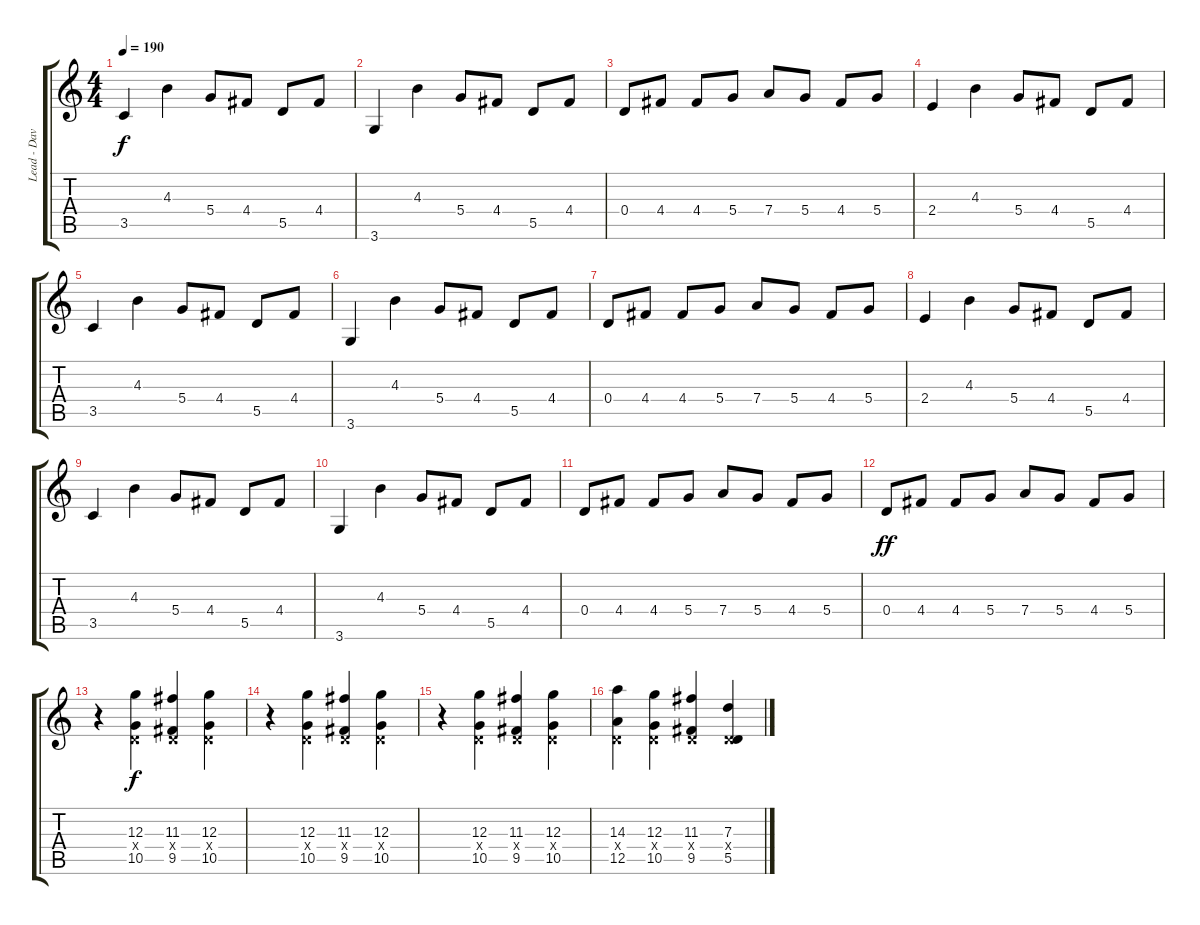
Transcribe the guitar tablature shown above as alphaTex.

\track ("Lead - Dave Brownsound" "Lead - Dav") {instrument distortionguitar}
\staff {score tabs}
\tuning (E4 B3 G3 D3 A2 E2) {hide}
\ts (4 4)
\tempo 190
\clef g2
\ks c
3.5.4{dy f} 4.3.4 5.4.8 4.4.8 5.5.8 4.4.8 |
3.6.4 4.3.4 5.4.8 4.4.8 5.5.8 4.4.8 |
0.4.8 4.4.8 4.4.8 5.4.8 7.4.8 5.4.8 4.4.8 5.4.8 |
2.4.4 4.3.4 5.4.8 4.4.8 5.5.8 4.4.8 |
3.5.4 4.3.4 5.4.8 4.4.8 5.5.8 4.4.8 |
3.6.4 4.3.4 5.4.8 4.4.8 5.5.8 4.4.8 |
0.4.8 4.4.8 4.4.8 5.4.8 7.4.8 5.4.8 4.4.8 5.4.8 |
2.4.4 4.3.4 5.4.8 4.4.8 5.5.8 4.4.8 |
3.5.4 4.3.4 5.4.8 4.4.8 5.5.8 4.4.8 |
3.6.4 4.3.4 5.4.8 4.4.8 5.5.8 4.4.8 |
0.4.8 4.4.8 4.4.8 5.4.8 7.4.8 5.4.8 4.4.8 5.4.8 |
0.4.8{dy ff} 4.4.8 4.4.8 5.4.8 7.4.8 5.4.8 4.4.8 5.4.8 |
r.4{volume 15} (12.3 0.4{x} 10.5).4{dy f} (11.3 0.4{x} 9.5).4 (12.3 0.4{x} 10.5).4 |
r.4 (12.3 0.4{x} 10.5).4 (11.3 0.4{x} 9.5).4 (12.3 0.4{x} 10.5).4 |
r.4 (12.3 0.4{x} 10.5).4 (11.3 0.4{x} 9.5).4 (12.3 0.4{x} 10.5).4 |
(14.3 0.4{x} 12.5).4 (12.3 0.4{x} 10.5).4 (11.3 0.4{x} 9.5).4 (7.3 0.4{x} 5.5).4
